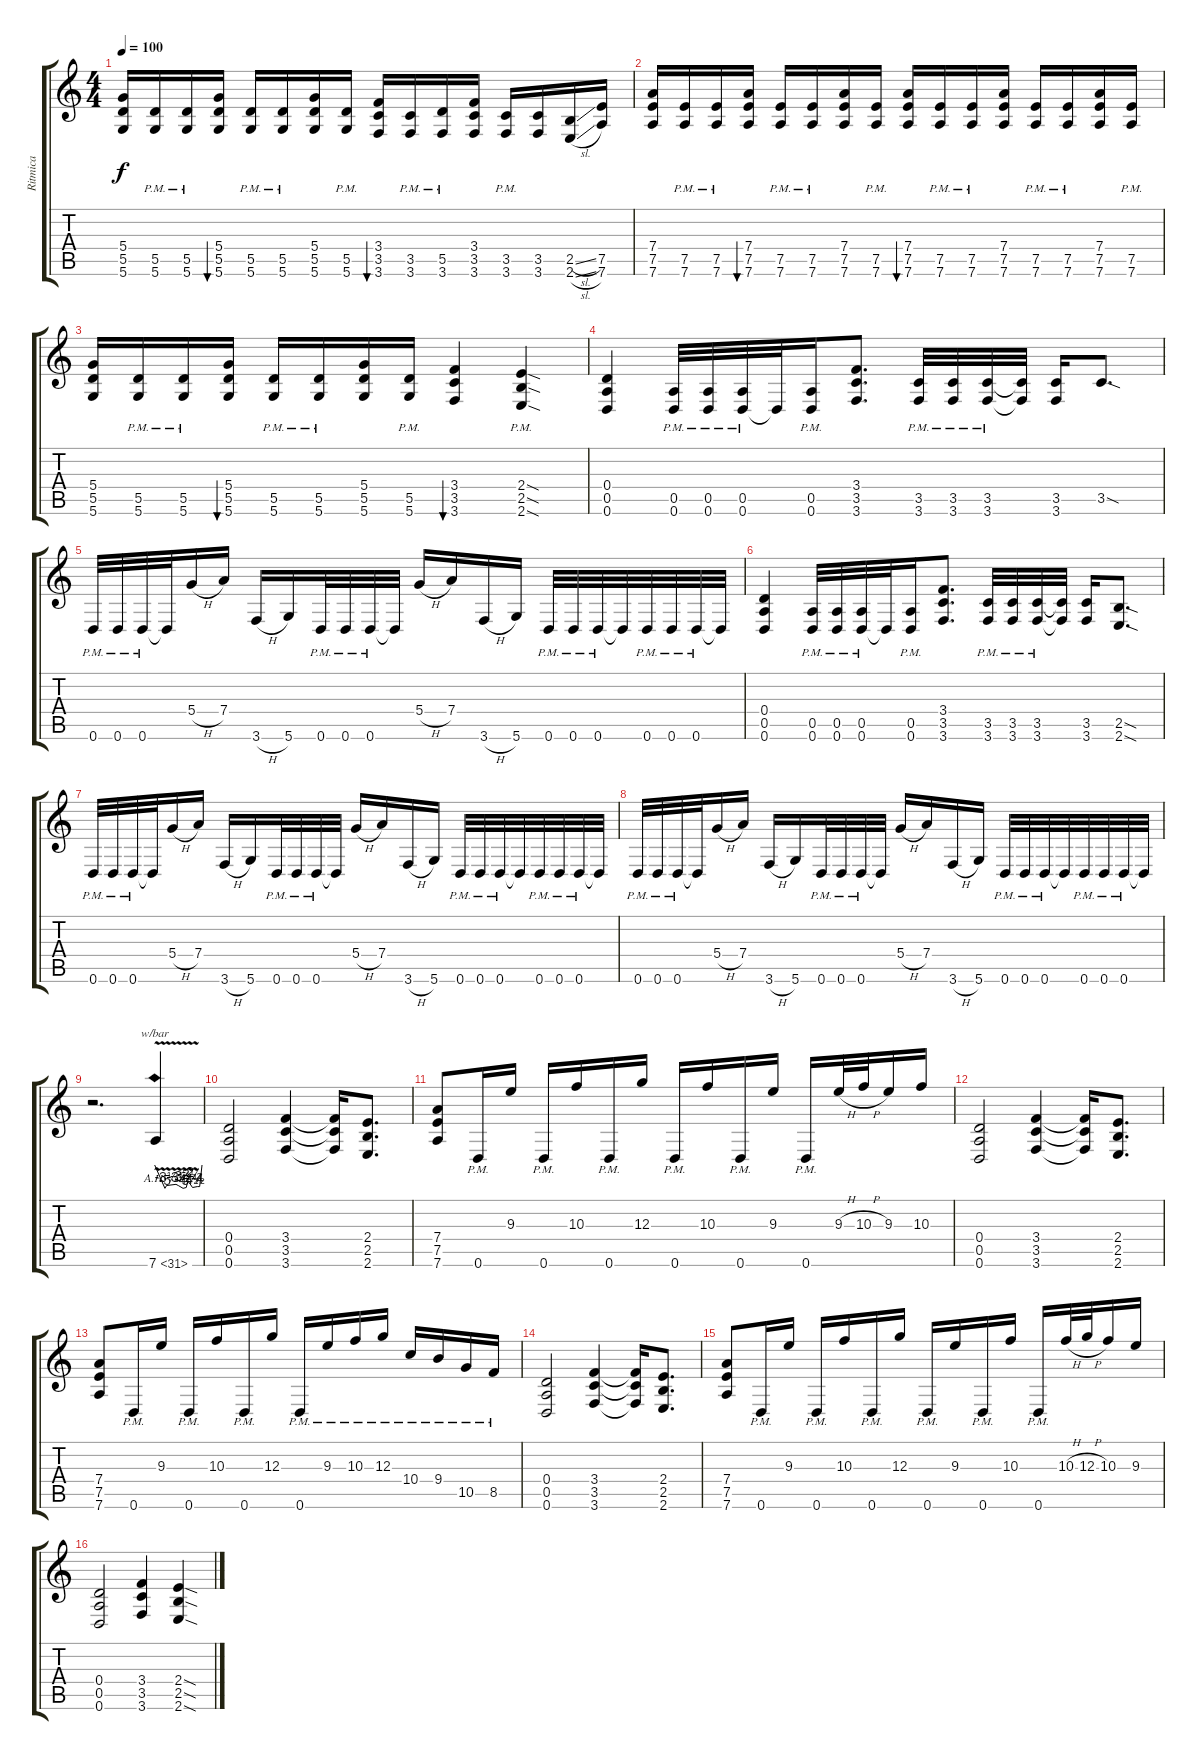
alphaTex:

\track ("Ritmica" "Ritmica") {instrument distortionguitar}
\staff {score tabs}
\tuning (E4 B3 G3 D3 A2 D2) {hide}
\ts (4 4)
\tempo 100
\clef g2
\ks c
(5.4 5.5 5.6).16{dy f} (5.5{pm} 5.6{pm}).16 (5.5{pm} 5.6{pm}).16 (5.4 5.5 5.6).16{bu 60} (5.5{pm} 5.6{pm}).16 (5.5{pm} 5.6{pm}).16 (5.4 5.5 5.6).16 (5.5{pm} 5.6{pm}).16 (3.4 3.5 3.6).16{bu 60} (3.5{pm} 3.6{pm}).16 (5.5{pm} 3.6{pm}).16 (3.4 3.5 3.6).16 (3.5{pm} 3.6{pm}).16 (3.5 3.6).16 (2.5{sl} 2.6{sl}).16 (7.5 7.6).16 |
(7.4 7.5 7.6).16 (7.5{pm} 7.6{pm}).16 (7.5{pm} 7.6{pm}).16 (7.4 7.5 7.6).16{bu 60} (7.5{pm} 7.6{pm}).16 (7.5{pm} 7.6{pm}).16 (7.4 7.5 7.6).16 (7.5{pm} 7.6{pm}).16 (7.4 7.5 7.6).16{bu 60} (7.5{pm} 7.6{pm}).16 (7.5{pm} 7.6{pm}).16 (7.4 7.5 7.6).16 (7.5{pm} 7.6{pm}).16 (7.5{pm} 7.6{pm}).16 (7.4 7.5 7.6).16 (7.5{pm} 7.6{pm}).16 |
(5.4 5.5 5.6).16 (5.5{pm} 5.6{pm}).16 (5.5{pm} 5.6{pm}).16 (5.4 5.5 5.6).16{bu 60} (5.5{pm} 5.6{pm}).16 (5.5{pm} 5.6{pm}).16 (5.4 5.5 5.6).16 (5.5{pm} 5.6{pm}).16 (3.4 3.5 3.6).4{bu 60} (2.4{sod} 2.5{sod pm} 2.6{sod pm}).4 |
(0.4 0.5 0.6).4 (0.5{pm} 0.6{pm}).32 (0.5{pm} 0.6{pm}).32 (0.5{pm} 0.6{pm}).32 0.6{t}.32 (0.5{pm} 0.6{pm}).16 (3.4 3.5 3.6).8{d} (3.5{pm} 3.6{pm}).32 (3.5{pm} 3.6{pm}).32 (3.5{pm} 3.6{pm}).32 (3.5{t} 3.6{t}).32 (3.5 3.6).16 3.5{sod}.8{d} |
0.6{pm}.32 0.6{pm}.32 0.6{pm}.32 0.6{t}.32 5.4{h}.16 7.4.16 3.6{h}.16 5.6.16 0.6{pm}.32 0.6{pm}.32 0.6{pm}.32 0.6{t}.32 5.4{h}.16 7.4.16 3.6{h}.16 5.6.16 0.6{pm}.32 0.6{pm}.32 0.6{pm}.32 0.6{t}.32 0.6{pm}.32 0.6{pm}.32 0.6{pm}.32 0.6{t}.32 |
(0.4 0.5 0.6).4 (0.5{pm} 0.6{pm}).32 (0.5{pm} 0.6{pm}).32 (0.5{pm} 0.6{pm}).32 0.6{t}.32 (0.5{pm} 0.6{pm}).16 (3.4 3.5 3.6).8{d} (3.5{pm} 3.6{pm}).32 (3.5{pm} 3.6{pm}).32 (3.5{pm} 3.6{pm}).32 (3.5{t} 3.6{t}).32 (3.5 3.6).16 (2.5{sod} 2.6{sod}).8{d} |
0.6{pm}.32 0.6{pm}.32 0.6{pm}.32 0.6{t}.32 5.4{h}.16 7.4.16 3.6{h}.16 5.6.16 0.6{pm}.32 0.6{pm}.32 0.6{pm}.32 0.6{t}.32 5.4{h}.16 7.4.16 3.6{h}.16 5.6.16 0.6{pm}.32 0.6{pm}.32 0.6{pm}.32 0.6{t}.32 0.6{pm}.32 0.6{pm}.32 0.6{pm}.32 0.6{t}.32 |
0.6{pm}.32 0.6{pm}.32 0.6{pm}.32 0.6{t}.32 5.4{h}.16 7.4.16 3.6{h}.16 5.6.16 0.6{pm}.32 0.6{pm}.32 0.6{pm}.32 0.6{t}.32 5.4{h}.16 7.4.16 3.6{h}.16 5.6.16 0.6{pm}.32 0.6{pm}.32 0.6{pm}.32 0.6{t}.32 0.6{pm}.32 0.6{pm}.32 0.6{pm}.32 0.6{t}.32 |
r.2{d} 7.6{ah 24 v}.4{tbe (custom default 0 0 13 -20 15 -14 27 -12 30 -14 36 -20 40 -18 42 -8 44 -10 48 -18 54 -16 57 -16 60 0) volume 16} |
(0.4 0.5 0.6).2{volume 14} (3.4 3.5 3.6).4 (3.4{t} 3.5{t} 3.6{t}).16 (2.4 2.5 2.6).8{d} |
(7.4 7.5 7.6).8 0.6{pm}.16 9.3.16 0.6{pm}.16 10.3.16 0.6{pm}.16 12.3.16 0.6{pm}.16 10.3.16 0.6{pm}.16 9.3.16 0.6{pm}.16 9.3{h}.32 10.3{h}.32 9.3.16 10.3.16 |
(0.4 0.5 0.6).2 (3.4 3.5 3.6).4 (3.4{t} 3.5{t} 3.6{t}).16 (2.4 2.5 2.6).8{d} |
(7.4 7.5 7.6).8 0.6{pm}.16 9.3.16 0.6{pm}.16 10.3.16 0.6{pm}.16 12.3.16 0.6{pm}.16 9.3{pm}.16 10.3{pm}.16 12.3{pm}.16 10.4{pm}.16 9.4{pm}.16 10.5{pm}.16 8.5{pm}.16 |
(0.4 0.5 0.6).2 (3.4 3.5 3.6).4 (3.4{t} 3.5{t} 3.6{t}).16 (2.4 2.5 2.6).8{d} |
(7.4 7.5 7.6).8 0.6{pm}.16 9.3.16 0.6{pm}.16 10.3.16 0.6{pm}.16 12.3.16 0.6{pm}.16 9.3.16 0.6{pm}.16 10.3.16 0.6{pm}.16 10.3{h}.32 12.3{h}.32 10.3.16 9.3.16 |
(0.4 0.5 0.6).2 (3.4 3.5 3.6).4 (2.4{sod} 2.5{sod} 2.6{sod}).4
